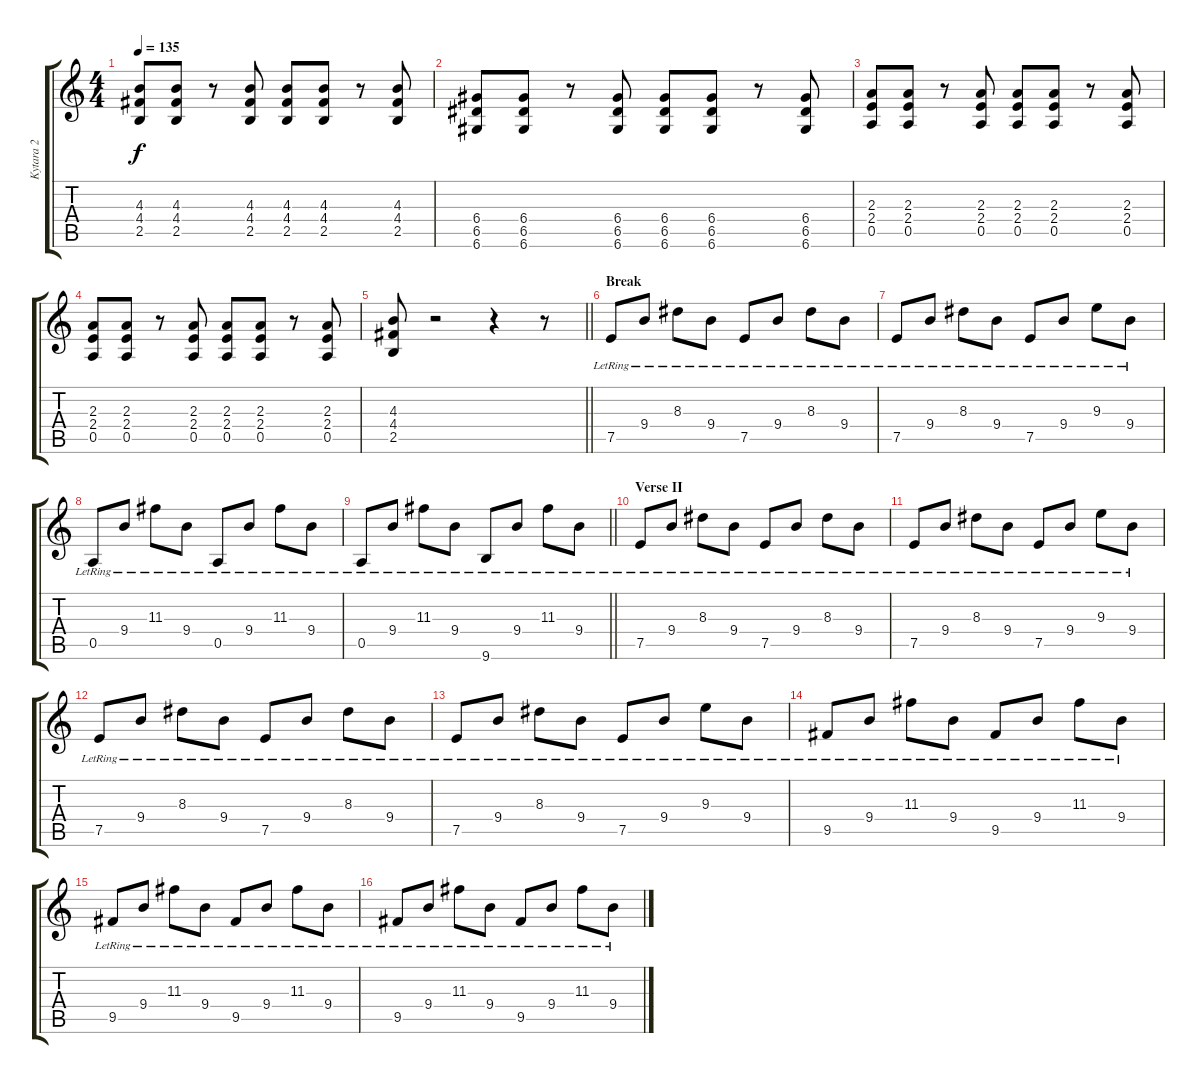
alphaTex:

\track ("Kytara 2" "Kytara 2") {instrument electricguitarjazz}
\staff {score tabs}
\tuning (E4 B3 G3 D3 A2 D2) {hide}
\ts (4 4)
\tempo 135
\clef g2
\ks c
(4.3 4.4 2.5).8{dy f} (4.3 4.4 2.5).8 r.8 (4.3 4.4 2.5).8 (4.3 4.4 2.5).8 (4.3 4.4 2.5).8 r.8 (4.3 4.4 2.5).8 |
(6.4 6.5 6.6).8 (6.4 6.5 6.6).8 r.8 (6.4 6.5 6.6).8 (6.4 6.5 6.6).8 (6.4 6.5 6.6).8 r.8 (6.4 6.5 6.6).8 |
(2.3 2.4 0.5).8 (2.3 2.4 0.5).8 r.8 (2.3 2.4 0.5).8 (2.3 2.4 0.5).8 (2.3 2.4 0.5).8 r.8 (2.3 2.4 0.5).8 |
(2.3 2.4 0.5).8 (2.3 2.4 0.5).8 r.8 (2.3 2.4 0.5).8 (2.3 2.4 0.5).8 (2.3 2.4 0.5).8 r.8 (2.3 2.4 0.5).8 |
\barLineRight lightlight
(4.3 4.4 2.5).8 r.2 r.4 r.8 |
\section ("" "Break")
7.5{lr}.8{volume 13 instrument electricguitarjazz} 9.4{lr}.8 8.3{lr}.8 9.4{lr}.8 7.5{lr}.8 9.4{lr}.8 8.3{lr}.8 9.4{lr}.8 |
7.5{lr}.8 9.4{lr}.8 8.3{lr}.8 9.4{lr}.8 7.5{lr}.8 9.4{lr}.8 9.3{lr}.8 9.4{lr}.8 |
0.5{lr}.8 9.4{lr}.8 11.3{lr}.8 9.4{lr}.8 0.5{lr}.8 9.4{lr}.8 11.3{lr}.8 9.4{lr}.8 |
\barLineRight lightlight
0.5{lr}.8 9.4{lr}.8 11.3{lr}.8 9.4{lr}.8 9.6{lr}.8 9.4{lr}.8 11.3{lr}.8 9.4{lr}.8 |
\section ("" "Verse II")
7.5{lr}.8 9.4{lr}.8 8.3{lr}.8 9.4{lr}.8 7.5{lr}.8 9.4{lr}.8 8.3{lr}.8 9.4{lr}.8 |
7.5{lr}.8 9.4{lr}.8 8.3{lr}.8 9.4{lr}.8 7.5{lr}.8 9.4{lr}.8 9.3{lr}.8 9.4{lr}.8 |
7.5{lr}.8 9.4{lr}.8 8.3{lr}.8 9.4{lr}.8 7.5{lr}.8 9.4{lr}.8 8.3{lr}.8 9.4{lr}.8 |
7.5{lr}.8 9.4{lr}.8 8.3{lr}.8 9.4{lr}.8 7.5{lr}.8 9.4{lr}.8 9.3{lr}.8 9.4{lr}.8 |
9.5{lr}.8 9.4{lr}.8 11.3{lr}.8 9.4{lr}.8 9.5{lr}.8 9.4{lr}.8 11.3{lr}.8 9.4{lr}.8 |
9.5{lr}.8 9.4{lr}.8 11.3{lr}.8 9.4{lr}.8 9.5{lr}.8 9.4{lr}.8 11.3{lr}.8 9.4{lr}.8 |
9.5{lr}.8 9.4{lr}.8 11.3{lr}.8 9.4{lr}.8 9.5{lr}.8 9.4{lr}.8 11.3{lr}.8 9.4{lr}.8
